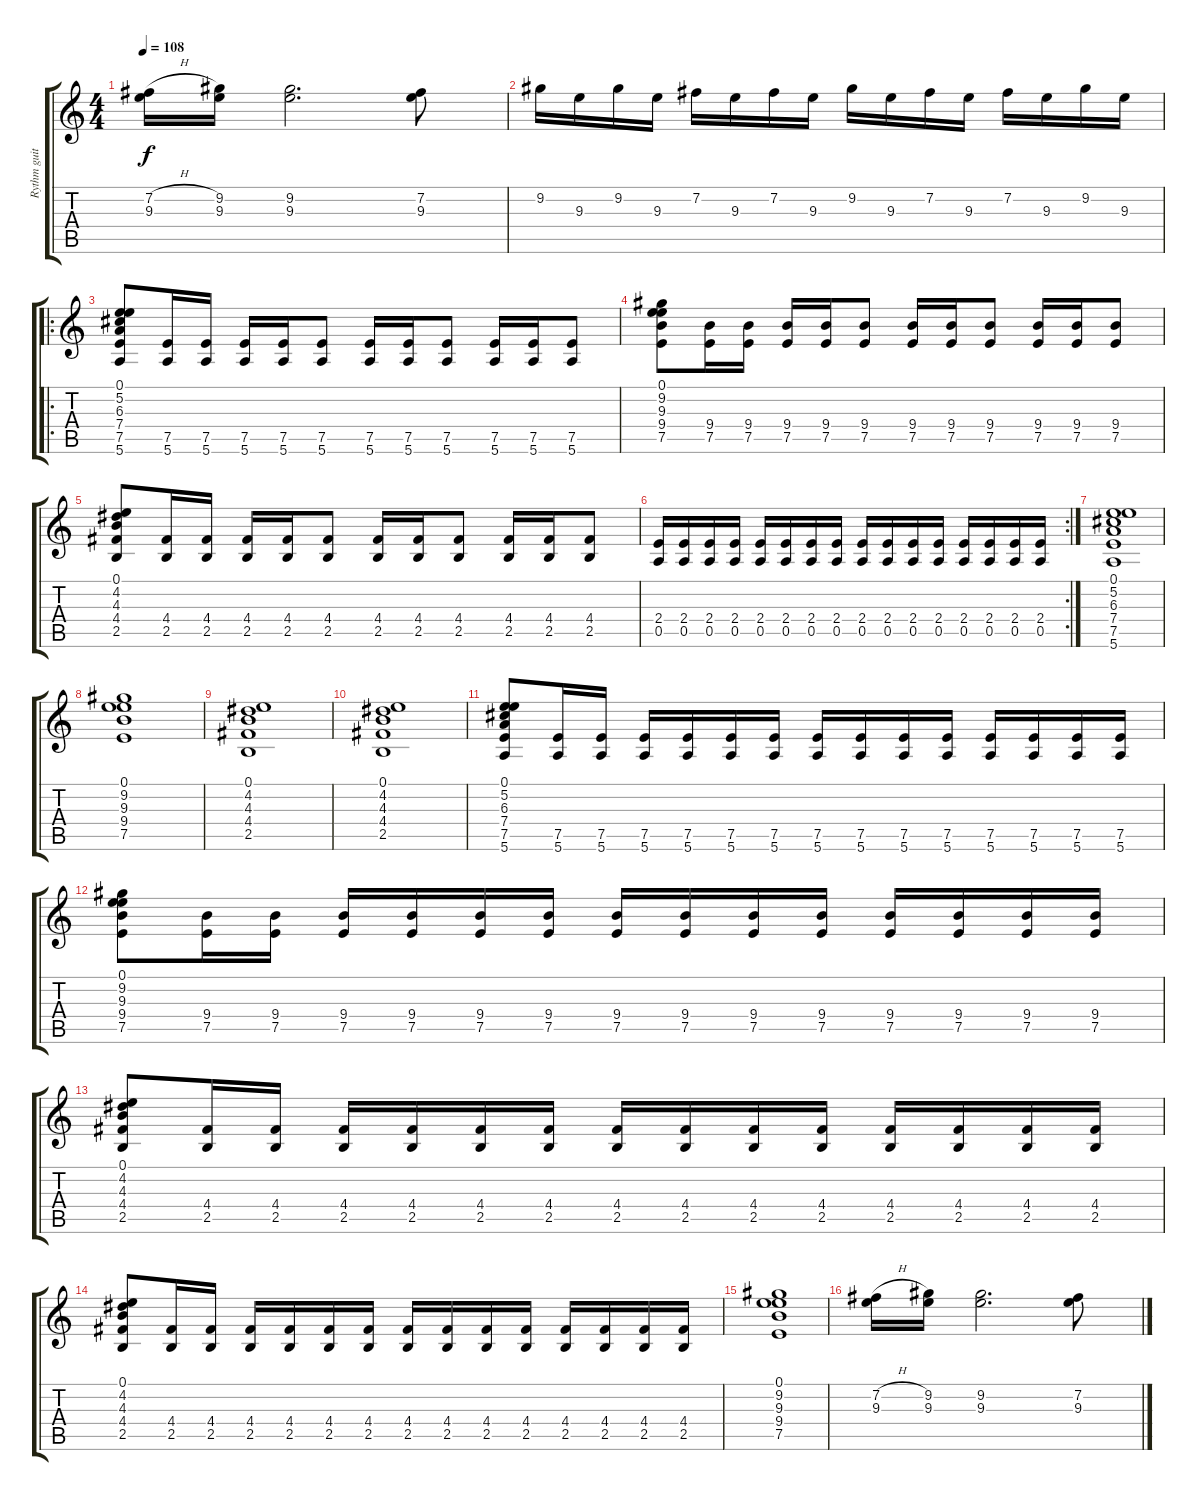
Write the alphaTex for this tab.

\track ("Rythm guitar" "Rythm guit") {instrument acousticguitarsteel}
\staff {score tabs}
\tuning (E4 B3 G3 D3 A2 E2) {hide}
\ts (4 4)
\tempo 108
\clef g2
\ks c
(7.2{h} 9.3).16{dy f} (9.2 9.3).16 (9.2 9.3).2{d} (7.2 9.3).8 |
9.2.16 9.3.16 9.2.16 9.3.16 7.2.16 9.3.16 7.2.16 9.3.16 9.2.16 9.3.16 7.2.16 9.3.16 7.2.16 9.3.16 9.2.16 9.3.16 |
\ro
(0.1 5.2 6.3 7.4 7.5 5.6).8 (7.5 5.6).16 (7.5 5.6).16 (7.5 5.6).16 (7.5 5.6).16 (7.5 5.6).8 (7.5 5.6).16 (7.5 5.6).16 (7.5 5.6).8 (7.5 5.6).16 (7.5 5.6).16 (7.5 5.6).8 |
(0.1 9.2 9.3 9.4 7.5).8 (9.4 7.5).16 (9.4 7.5).16 (9.4 7.5).16 (9.4 7.5).16 (9.4 7.5).8 (9.4 7.5).16 (9.4 7.5).16 (9.4 7.5).8 (9.4 7.5).16 (9.4 7.5).16 (9.4 7.5).8 |
(0.1 4.2 4.3 4.4 2.5).8 (4.4 2.5).16 (4.4 2.5).16 (4.4 2.5).16 (4.4 2.5).16 (4.4 2.5).8 (4.4 2.5).16 (4.4 2.5).16 (4.4 2.5).8 (4.4 2.5).16 (4.4 2.5).16 (4.4 2.5).8 |
\rc 2
(2.4 0.5).16 (2.4 0.5).16 (2.4 0.5).16 (2.4 0.5).16 (2.4 0.5).16 (2.4 0.5).16 (2.4 0.5).16 (2.4 0.5).16 (2.4 0.5).16 (2.4 0.5).16 (2.4 0.5).16 (2.4 0.5).16 (2.4 0.5).16 (2.4 0.5).16 (2.4 0.5).16 (2.4 0.5).16 |
(0.1 5.2 6.3 7.4 7.5 5.6).1 |
(0.1 9.2 9.3 9.4 7.5).1 |
(0.1 4.2 4.3 4.4 2.5).1 |
(0.1 4.2 4.3 4.4 2.5).1 |
(0.1 5.2 6.3 7.4 7.5 5.6).8 (7.5 5.6).16 (7.5 5.6).16 (7.5 5.6).16 (7.5 5.6).16 (7.5 5.6).16 (7.5 5.6).16 (7.5 5.6).16 (7.5 5.6).16 (7.5 5.6).16 (7.5 5.6).16 (7.5 5.6).16 (7.5 5.6).16 (7.5 5.6).16 (7.5 5.6).16 |
(0.1 9.2 9.3 9.4 7.5).8 (9.4 7.5).16 (9.4 7.5).16 (9.4 7.5).16 (9.4 7.5).16 (9.4 7.5).16 (9.4 7.5).16 (9.4 7.5).16 (9.4 7.5).16 (9.4 7.5).16 (9.4 7.5).16 (9.4 7.5).16 (9.4 7.5).16 (9.4 7.5).16 (9.4 7.5).16 |
(0.1 4.2 4.3 4.4 2.5).8 (4.4 2.5).16 (4.4 2.5).16 (4.4 2.5).16 (4.4 2.5).16 (4.4 2.5).16 (4.4 2.5).16 (4.4 2.5).16 (4.4 2.5).16 (4.4 2.5).16 (4.4 2.5).16 (4.4 2.5).16 (4.4 2.5).16 (4.4 2.5).16 (4.4 2.5).16 |
(0.1 4.2 4.3 4.4 2.5).8 (4.4 2.5).16 (4.4 2.5).16 (4.4 2.5).16 (4.4 2.5).16 (4.4 2.5).16 (4.4 2.5).16 (4.4 2.5).16 (4.4 2.5).16 (4.4 2.5).16 (4.4 2.5).16 (4.4 2.5).16 (4.4 2.5).16 (4.4 2.5).16 (4.4 2.5).16 |
(0.1 9.2 9.3 9.4 7.5).1 |
(7.2{h} 9.3).16 (9.2 9.3).16 (9.2 9.3).2{d} (7.2 9.3).8
